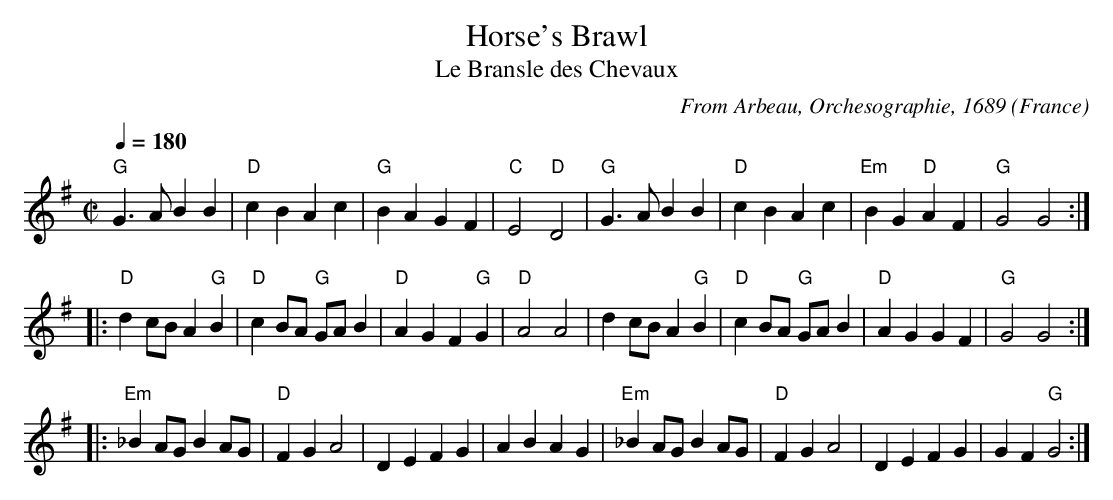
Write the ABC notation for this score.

X:1
T:Horse's Brawl
T:Le Bransle des Chevaux
C:From Arbeau, Orchesographie, 1689
O:France
M:C|
L:1/4
Q:1/4=180
K:G
"G" G>A B B | "D" c B A c | "G" B A G F | "C" E2 "D" D2 |\
"G" G>A B B | "D" c B A c | "Em" B G "D" A F | "G" G2 G2 :|
|: "D" d c/B/ A "G" B | "D" c B/A/ "G" G/A/ B | "D" A G F "G" G | "D" A2 A2 |\
       d c/B/ A "G" B | "D" c B/A/ "G" G/A/ B | "D" A G G F | "G" G2 G2 :|
|: "Em" _B A/G/ B A/G/ | "D" F G A2 | D E F G | A B A G |\
   "Em" _B A/G/ B A/G/ | "D" F G A2 | D E F G | G F "G" G2 :|
